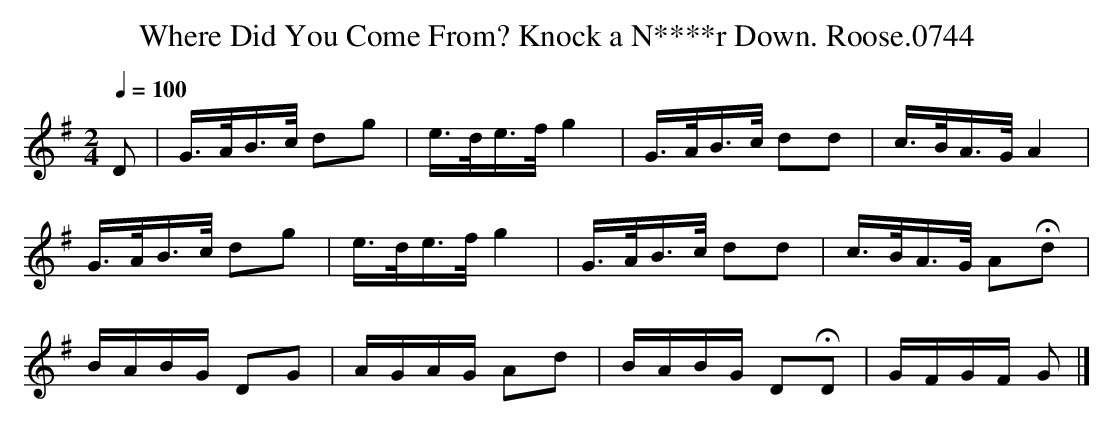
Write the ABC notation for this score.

X:1
T:Where Did You Come From? Knock a N****r Down. Roose.0744
M:2/4
L:1/16
Q:1/4=100
K:G
D2 | G>AB>c d2g2 | e>de>f g4 | G>AB>c d2d2 | c>BA>G A4 |
G>AB>c d2g2 | e>de>f g4 | G>AB>c d2d2 | c>BA>G A2Hd2 |
BABG D2G2 | AGAG A2d2 | BABG D2HD2 | GFGF G2 |]
